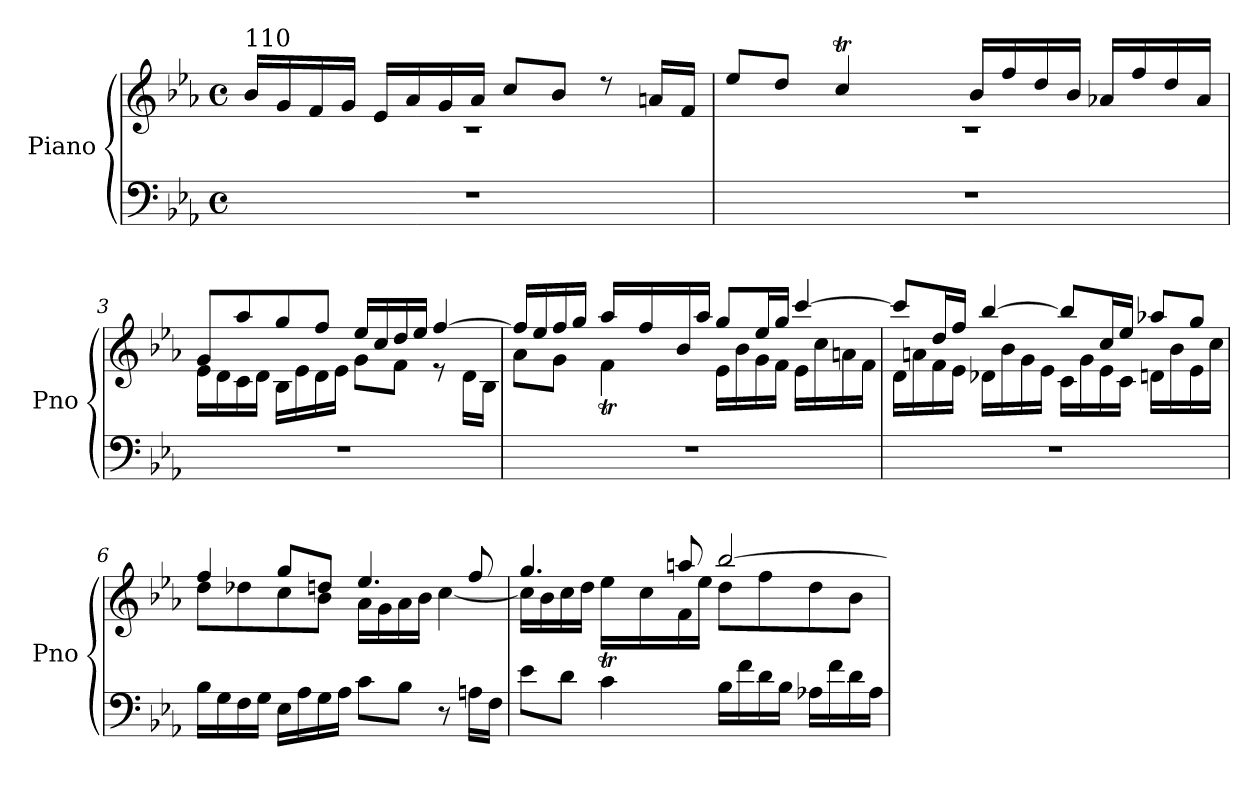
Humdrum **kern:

**kern	**kern
*part1	*part1
*staff2	*staff1
*I"Piano	*
*I'Pno	*
*clefF4	*clefG2
*k[b-e-a-]	*k[b-e-a-]
*E-:	*E-:
*M4/4	*M4/4
*met(c)	*met(c)
=1	=1
*	*^
!	!LO:TX:a:t=110	!
1r	1rc	16b-/LL
.	.	16g/
.	.	16f/
.	.	16g/JJ
.	.	16e-/LL
.	.	16a-/
.	.	16g/
.	.	16a-/JJ
.	.	8cc/L
.	.	8b-/J
.	.	8rdd
.	.	16an/LL
.	.	16f/JJ
=2	=2	=2
*	*	*^
1r	1rc	4ryy	8ee-/L
.	.	.	8dd/J
.	.	32ddyy	4ccT/
.	.	32ccyy	.
.	.	32ddyy	.
.	.	[32ccyy	.
.	.	8ccyy]	.
.	.	2ryy	16b-/LL
.	.	.	16ff/
.	.	.	16dd/
.	.	.	16b-/JJ
.	.	.	16a-X/LL
.	.	.	16ff/
.	.	.	16dd/
.	.	.	16a-/JJ
*	*	*v	*v
=3	=3	=3
1r	8g/L	16e-\LL
.	.	16d\
.	8aa-/	16c\
.	.	16d\JJ
.	8gg/	16B-\LL
.	.	16e-\
.	8ff/J	16d\
.	.	16e-\JJ
.	16ee-/LL	8g\L
.	16cc/	.
.	16dd/	8f\J
.	16ee-/JJ	.
.	[4ff/	8re
.	.	16d\LL
.	.	16B-\JJ
!!LO:LB:g=z
=4	=4	=4
*	*	*^
1r	16ff/LL]	8a-\L	4ryy
.	16ee-/	.	.
.	16ff/	8g\J	.
.	16gg/JJ	.	.
.	16aa-/LL	4fT\	32gyy
.	.	.	32fyy
.	16ff/	.	32gyy
.	.	.	[32fyy
.	16b-/	.	8fyy]
.	16aa-/JJ	.	.
.	8gg/L	16e-\LL	2ryy
.	.	16b-\	.
.	16ee-/L	16g\	.
.	16gg/JJ	16f\JJ	.
.	[4ccc/	16e-\LL	.
.	.	16cc\	.
.	.	16an\	.
.	.	16f\JJ	.
*	*	*v	*v
=5	=5	=5
1r	8ccc/L]	16d\LL
.	.	16an\
.	16dd/L	16f\
.	16ff/JJ	16e-\JJ
.	[4bb-/	16d-X\LL
.	.	16b-\
.	.	16g\
.	.	16e-\JJ
.	8bb-/L]	16c\LL
.	.	16g\
.	16cc/L	16e-\
.	16ee-/JJ	16c\JJ
.	8aa-X/L	16dn\LL
.	.	16b-\
.	8gg/J	16e-\
.	.	16cc\JJ
=6	=6	=6
16B-\LL	4ff/	8dd\L
16G\	.	.
16F\	.	8dd-X\
16G\JJ	.	.
16E-\LL	8gg/L	8cc\
16A-\	.	.
16G\	8ddn/J	8b-\J
16A-\JJ	.	.
8c\L	4.ee-/	16a-\LL
.	.	16g\
8B-\J	.	16a-\
.	.	16b-\JJ
8r	.	[4cc\
16An\LL	8ff/	.
16F\JJ	.	.
!!LO:LB:g=z	!!
=7	=7	=7
*^	*	*
8e-\L	4ryy	4.gg/	16cc\LL]
.	.	.	16b-\
8d\J	.	.	16cc\
.	.	.	16dd\JJ
4cT\	32dyy	.	16ee-\LL
.	32cyy	.	.
.	32dyy	.	16cc\
.	[32cyy	.	.
.	8cyy]	8aan/	16f\
.	.	.	16ee-\JJ
16B-\LL	2ryy	[2bb-/	8dd\L
16f\	.	.	.
16d\	.	.	8ff\
16B-\JJ	.	.	.
16A-X\LL	.	.	8dd\
16f\	.	.	.
16d\	.	.	8b-\J
16A-\JJ	.	.	.
*v	*v	*	*
*	*v	*v
=	=
*-	*-
